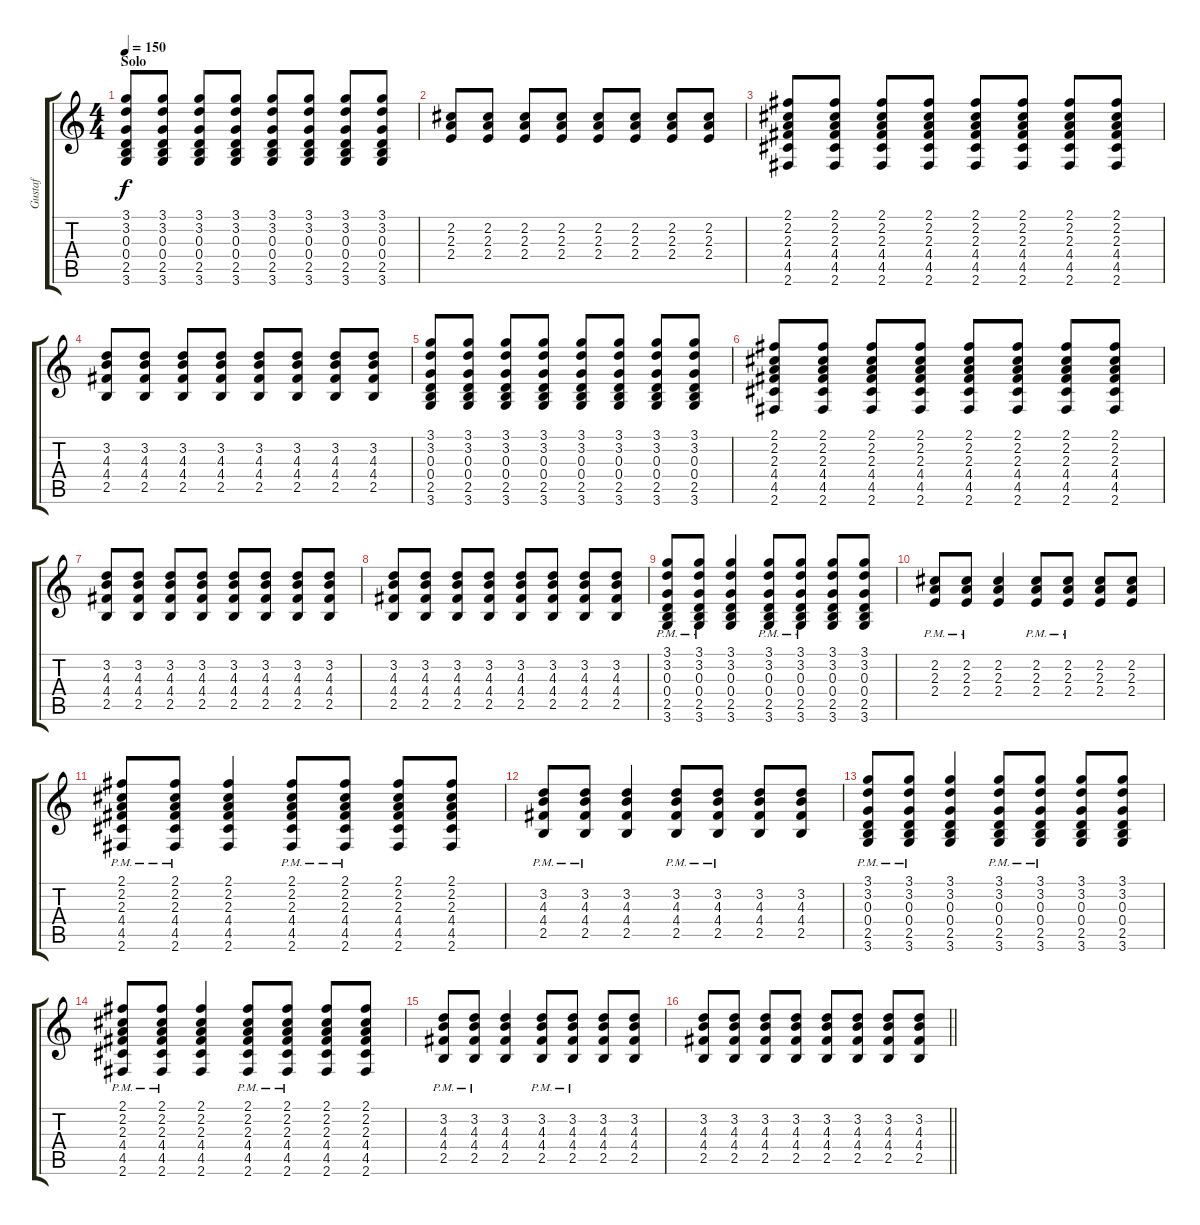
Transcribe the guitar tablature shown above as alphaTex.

\track ("Gustaf" "Gustaf") {instrument distortionguitar}
\staff {score tabs}
\tuning (E4 B3 G3 D3 A2 E2) {hide}
\ts (4 4)
\section ("" "Solo")
\tempo 150
\clef g2
\ks c
(3.1 3.2 0.3 0.4 2.5 3.6).8{dy f volume 9} (3.1 3.2 0.3 0.4 2.5 3.6).8 (3.1 3.2 0.3 0.4 2.5 3.6).8 (3.1 3.2 0.3 0.4 2.5 3.6).8 (3.1 3.2 0.3 0.4 2.5 3.6).8 (3.1 3.2 0.3 0.4 2.5 3.6).8 (3.1 3.2 0.3 0.4 2.5 3.6).8 (3.1 3.2 0.3 0.4 2.5 3.6).8 |
(2.2 2.3 2.4).8 (2.2 2.3 2.4).8 (2.2 2.3 2.4).8 (2.2 2.3 2.4).8 (2.2 2.3 2.4).8 (2.2 2.3 2.4).8 (2.2 2.3 2.4).8 (2.2 2.3 2.4).8 |
(2.1 2.2 2.3 4.4 4.5 2.6).8 (2.1 2.2 2.3 4.4 4.5 2.6).8 (2.1 2.2 2.3 4.4 4.5 2.6).8 (2.1 2.2 2.3 4.4 4.5 2.6).8 (2.1 2.2 2.3 4.4 4.5 2.6).8 (2.1 2.2 2.3 4.4 4.5 2.6).8 (2.1 2.2 2.3 4.4 4.5 2.6).8 (2.1 2.2 2.3 4.4 4.5 2.6).8 |
(3.2 4.3 4.4 2.5).8 (3.2 4.3 4.4 2.5).8 (3.2 4.3 4.4 2.5).8 (3.2 4.3 4.4 2.5).8 (3.2 4.3 4.4 2.5).8 (3.2 4.3 4.4 2.5).8 (3.2 4.3 4.4 2.5).8 (3.2 4.3 4.4 2.5).8 |
(3.1 3.2 0.3 0.4 2.5 3.6).8 (3.1 3.2 0.3 0.4 2.5 3.6).8 (3.1 3.2 0.3 0.4 2.5 3.6).8 (3.1 3.2 0.3 0.4 2.5 3.6).8 (3.1 3.2 0.3 0.4 2.5 3.6).8 (3.1 3.2 0.3 0.4 2.5 3.6).8 (3.1 3.2 0.3 0.4 2.5 3.6).8 (3.1 3.2 0.3 0.4 2.5 3.6).8 |
(2.1 2.2 2.3 4.4 4.5 2.6).8 (2.1 2.2 2.3 4.4 4.5 2.6).8 (2.1 2.2 2.3 4.4 4.5 2.6).8 (2.1 2.2 2.3 4.4 4.5 2.6).8 (2.1 2.2 2.3 4.4 4.5 2.6).8 (2.1 2.2 2.3 4.4 4.5 2.6).8 (2.1 2.2 2.3 4.4 4.5 2.6).8 (2.1 2.2 2.3 4.4 4.5 2.6).8 |
(3.2 4.3 4.4 2.5).8 (3.2 4.3 4.4 2.5).8 (3.2 4.3 4.4 2.5).8 (3.2 4.3 4.4 2.5).8 (3.2 4.3 4.4 2.5).8 (3.2 4.3 4.4 2.5).8 (3.2 4.3 4.4 2.5).8 (3.2 4.3 4.4 2.5).8 |
(3.2 4.3 4.4 2.5).8 (3.2 4.3 4.4 2.5).8 (3.2 4.3 4.4 2.5).8 (3.2 4.3 4.4 2.5).8 (3.2 4.3 4.4 2.5).8 (3.2 4.3 4.4 2.5).8 (3.2 4.3 4.4 2.5).8 (3.2 4.3 4.4 2.5).8 |
(3.1 3.2{pm} 0.3{pm} 0.4{pm} 2.5{pm} 3.6{pm}).8 (3.1{pm} 3.2{pm} 0.3{pm} 0.4{pm} 2.5{pm} 3.6{pm}).8 (3.1 3.2 0.3 0.4 2.5 3.6).4 (3.1{pm} 3.2{pm} 0.3{pm} 0.4{pm} 2.5{pm} 3.6{pm}).8 (3.1{pm} 3.2{pm} 0.3{pm} 0.4{pm} 2.5{pm} 3.6{pm}).8 (3.1 3.2 0.3 0.4 2.5 3.6).8 (3.1 3.2 0.3 0.4 2.5 3.6).8 |
(2.2{pm} 2.3{pm} 2.4{pm}).8 (2.2{pm} 2.3{pm} 2.4{pm}).8 (2.2 2.3 2.4).4 (2.2{pm} 2.3{pm} 2.4{pm}).8 (2.2{pm} 2.3{pm} 2.4{pm}).8 (2.2 2.3 2.4).8 (2.2 2.3 2.4).8 |
(2.1{pm} 2.2{pm} 2.3{pm} 4.4{pm} 4.5{pm} 2.6{pm}).8 (2.1{pm} 2.2{pm} 2.3{pm} 4.4{pm} 4.5{pm} 2.6{pm}).8 (2.1 2.2 2.3 4.4 4.5 2.6).4 (2.1{pm} 2.2{pm} 2.3{pm} 4.4{pm} 4.5{pm} 2.6{pm}).8 (2.1{pm} 2.2{pm} 2.3{pm} 4.4{pm} 4.5{pm} 2.6{pm}).8 (2.1 2.2 2.3 4.4 4.5 2.6).8 (2.1 2.2 2.3 4.4 4.5 2.6).8 |
(3.2{pm} 4.3{pm} 4.4{pm} 2.5{pm}).8 (3.2{pm} 4.3{pm} 4.4{pm} 2.5{pm}).8 (3.2 4.3 4.4 2.5).4 (3.2{pm} 4.3{pm} 4.4{pm} 2.5{pm}).8 (3.2{pm} 4.3{pm} 4.4{pm} 2.5{pm}).8 (3.2 4.3 4.4 2.5).8 (3.2 4.3 4.4 2.5).8 |
(3.1 3.2{pm} 0.3{pm} 0.4{pm} 2.5{pm} 3.6{pm}).8 (3.1{pm} 3.2{pm} 0.3{pm} 0.4{pm} 2.5{pm} 3.6{pm}).8 (3.1 3.2 0.3 0.4 2.5 3.6).4 (3.1{pm} 3.2{pm} 0.3{pm} 0.4{pm} 2.5{pm} 3.6{pm}).8 (3.1{pm} 3.2{pm} 0.3{pm} 0.4{pm} 2.5{pm} 3.6{pm}).8 (3.1 3.2 0.3 0.4 2.5 3.6).8 (3.1 3.2 0.3 0.4 2.5 3.6).8 |
(2.1{pm} 2.2{pm} 2.3{pm} 4.4{pm} 4.5{pm} 2.6{pm}).8 (2.1{pm} 2.2{pm} 2.3{pm} 4.4{pm} 4.5{pm} 2.6{pm}).8 (2.1 2.2 2.3 4.4 4.5 2.6).4 (2.1{pm} 2.2{pm} 2.3{pm} 4.4{pm} 4.5{pm} 2.6{pm}).8 (2.1{pm} 2.2{pm} 2.3{pm} 4.4{pm} 4.5{pm} 2.6{pm}).8 (2.1 2.2 2.3 4.4 4.5 2.6).8 (2.1 2.2 2.3 4.4 4.5 2.6).8 |
(3.2{pm} 4.3{pm} 4.4{pm} 2.5{pm}).8 (3.2{pm} 4.3{pm} 4.4{pm} 2.5{pm}).8 (3.2 4.3 4.4 2.5).4 (3.2{pm} 4.3{pm} 4.4{pm} 2.5{pm}).8 (3.2{pm} 4.3{pm} 4.4{pm} 2.5{pm}).8 (3.2 4.3 4.4 2.5).8 (3.2 4.3 4.4 2.5).8 |
\barLineRight lightlight
(3.2 4.3 4.4 2.5).8 (3.2 4.3 4.4 2.5).8 (3.2 4.3 4.4 2.5).8 (3.2 4.3 4.4 2.5).8 (3.2 4.3 4.4 2.5).8 (3.2 4.3 4.4 2.5).8 (3.2 4.3 4.4 2.5).8 (3.2 4.3 4.4 2.5).8
